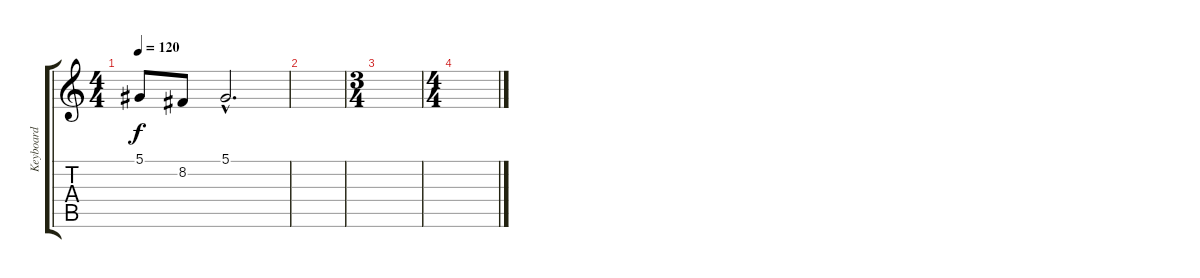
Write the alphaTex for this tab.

\track ("Keyboard" "Keyboard") {instrument brasssection}
\staff {score tabs}
\tuning (Eb4 Bb3 Gb3 Db3 Ab2 Eb2) {hide}
\ts (4 4)
\tempo 120
\clef g2
\ks c
5.1.8{dy f} 8.2.8 5.1{hac}.2{d} |
|
\ts (3 4)
|
\ts (4 4)
